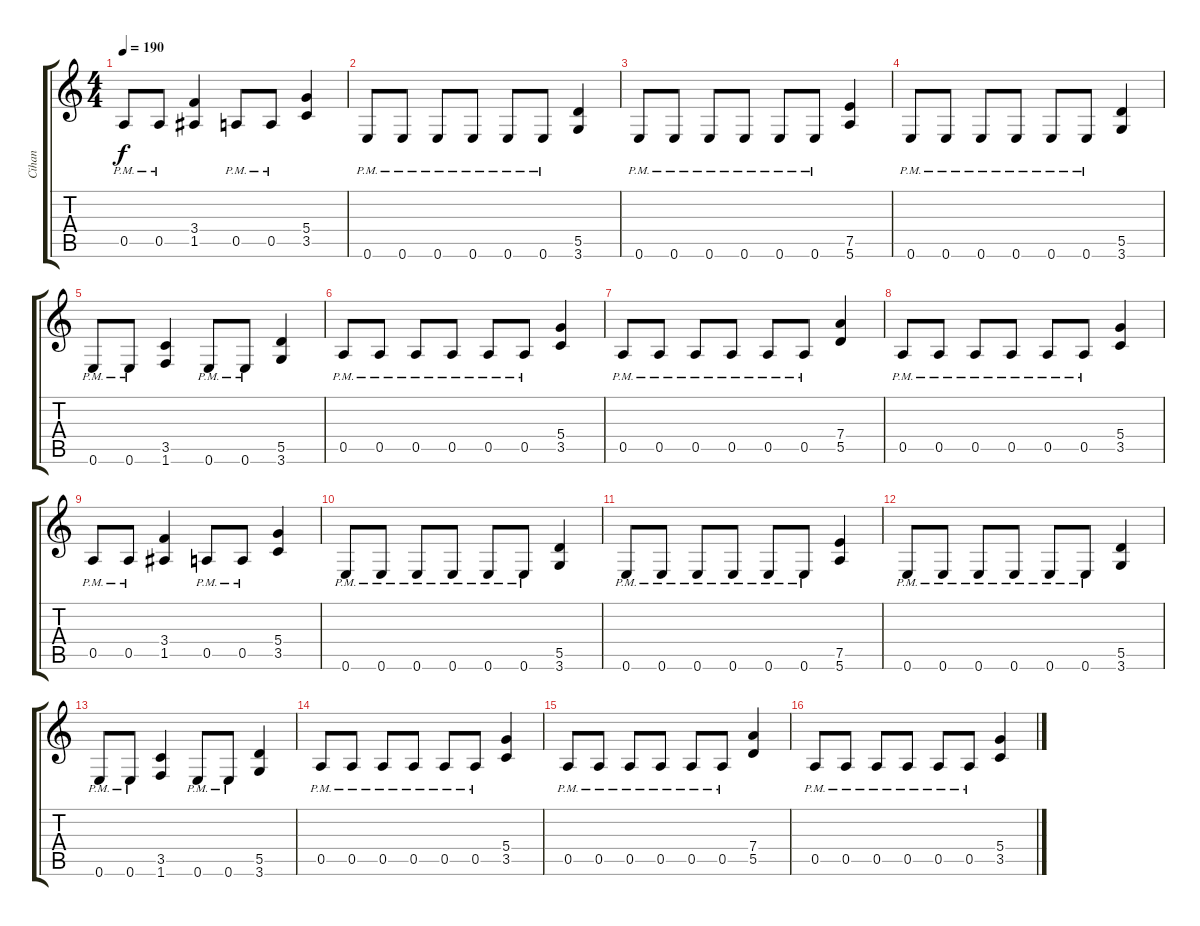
\track ("Cihan" "Cihan") {instrument distortionguitar}
\staff {score tabs}
\tuning (E4 B3 G3 D3 A2 E2) {hide}
\ts (4 4)
\tempo 190
\clef g2
\ks c
0.5{pm}.8{dy f} 0.5{pm}.8 (3.4 1.5).4 0.5{pm}.8 0.5{pm}.8 (5.4 3.5).4 |
0.6{pm}.8 0.6{pm}.8 0.6{pm}.8 0.6{pm}.8 0.6{pm}.8 0.6{pm}.8 (5.5 3.6).4 |
0.6{pm}.8 0.6{pm}.8 0.6{pm}.8 0.6{pm}.8 0.6{pm}.8 0.6{pm}.8 (7.5 5.6).4 |
0.6{pm}.8 0.6{pm}.8 0.6{pm}.8 0.6{pm}.8 0.6{pm}.8 0.6{pm}.8 (5.5 3.6).4 |
0.6{pm}.8 0.6{pm}.8 (3.5 1.6).4 0.6{pm}.8 0.6{pm}.8 (5.5 3.6).4 |
0.5{pm}.8 0.5{pm}.8 0.5{pm}.8 0.5{pm}.8 0.5{pm}.8 0.5{pm}.8 (5.4 3.5).4 |
0.5{pm}.8 0.5{pm}.8 0.5{pm}.8 0.5{pm}.8 0.5{pm}.8 0.5{pm}.8 (7.4 5.5).4 |
0.5{pm}.8 0.5{pm}.8 0.5{pm}.8 0.5{pm}.8 0.5{pm}.8 0.5{pm}.8 (5.4 3.5).4 |
0.5{pm}.8 0.5{pm}.8 (3.4 1.5).4 0.5{pm}.8 0.5{pm}.8 (5.4 3.5).4 |
0.6{pm}.8 0.6{pm}.8 0.6{pm}.8 0.6{pm}.8 0.6{pm}.8 0.6{pm}.8 (5.5 3.6).4 |
0.6{pm}.8 0.6{pm}.8 0.6{pm}.8 0.6{pm}.8 0.6{pm}.8 0.6{pm}.8 (7.5 5.6).4 |
0.6{pm}.8 0.6{pm}.8 0.6{pm}.8 0.6{pm}.8 0.6{pm}.8 0.6{pm}.8 (5.5 3.6).4 |
0.6{pm}.8 0.6{pm}.8 (3.5 1.6).4 0.6{pm}.8 0.6{pm}.8 (5.5 3.6).4 |
0.5{pm}.8 0.5{pm}.8 0.5{pm}.8 0.5{pm}.8 0.5{pm}.8 0.5{pm}.8 (5.4 3.5).4 |
0.5{pm}.8 0.5{pm}.8 0.5{pm}.8 0.5{pm}.8 0.5{pm}.8 0.5{pm}.8 (7.4 5.5).4 |
0.5{pm}.8 0.5{pm}.8 0.5{pm}.8 0.5{pm}.8 0.5{pm}.8 0.5{pm}.8 (5.4 3.5).4
